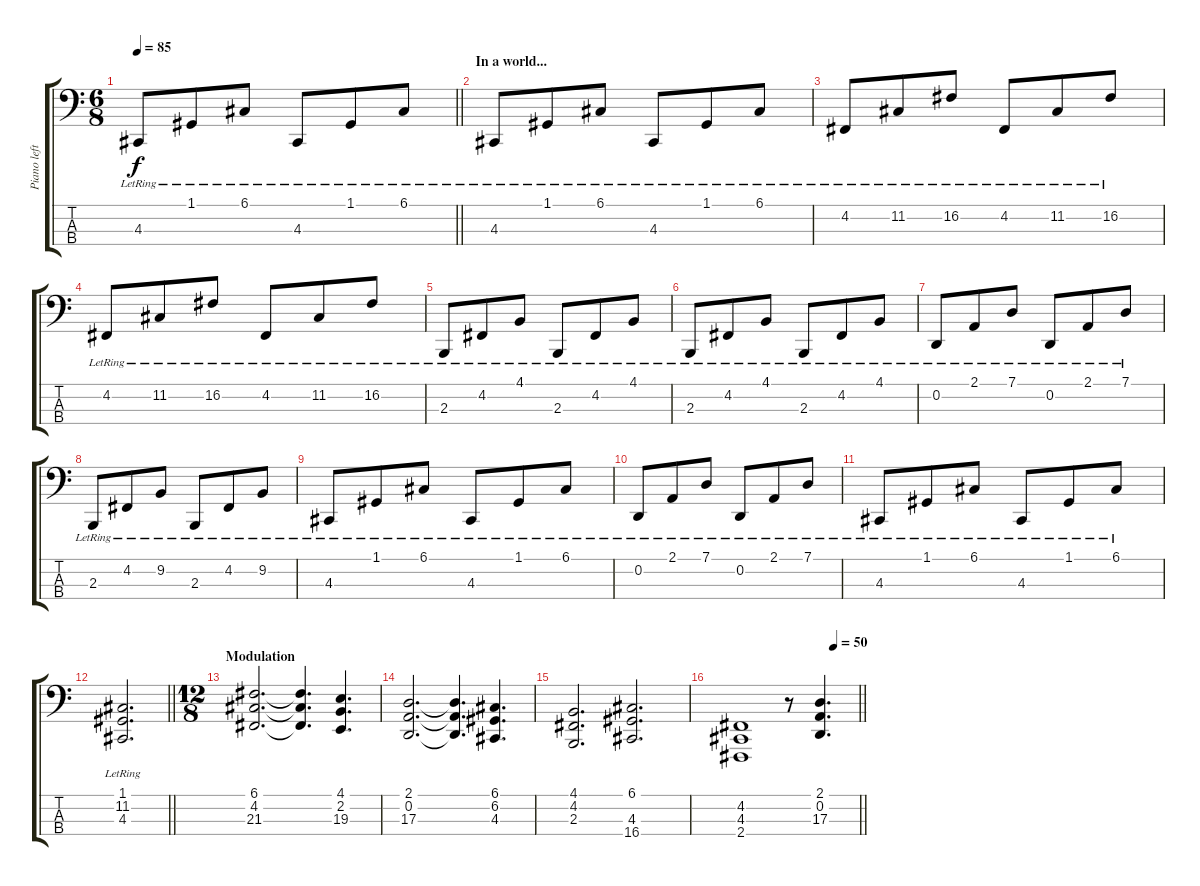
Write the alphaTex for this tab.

\track ("Piano left" "Piano left") {instrument acousticgrandpiano}
\staff {score tabs}
\tuning (G2 D2 A1 E1) {hide}
\ts (6 8)
\tempo 85
\clef f4
\barLineRight lightlight
\ks c
4.3{lr}.8{dy f} 1.1{lr}.8 6.1{lr}.8 4.3{lr}.8 1.1{lr}.8 6.1{lr}.8 |
\section ("" "In a world...")
4.3{lr}.8 1.1{lr}.8 6.1{lr}.8 4.3{lr}.8 1.1{lr}.8 6.1{lr}.8 |
4.2{lr}.8 11.2{lr}.8 16.2{lr}.8 4.2{lr}.8 11.2{lr}.8 16.2{lr}.8 |
4.2{lr}.8 11.2{lr}.8 16.2{lr}.8 4.2{lr}.8 11.2{lr}.8 16.2{lr}.8 |
2.3{lr}.8 4.2{lr}.8 4.1{lr}.8 2.3{lr}.8 4.2{lr}.8 4.1{lr}.8 |
2.3{lr}.8 4.2{lr}.8 4.1{lr}.8 2.3{lr}.8 4.2{lr}.8 4.1{lr}.8 |
0.2{lr}.8 2.1{lr}.8 7.1{lr}.8 0.2{lr}.8 2.1{lr}.8 7.1{lr}.8 |
2.3{lr}.8 4.2{lr}.8 9.2{lr}.8 2.3{lr}.8 4.2{lr}.8 9.2{lr}.8 |
4.3{lr}.8 1.1{lr}.8 6.1{lr}.8 4.3{lr}.8 1.1{lr}.8 6.1{lr}.8 |
0.2{lr}.8 2.1{lr}.8 7.1{lr}.8 0.2{lr}.8 2.1{lr}.8 7.1{lr}.8 |
4.3{lr}.8 1.1{lr}.8 6.1{lr}.8 4.3{lr}.8 1.1{lr}.8 6.1{lr}.8 |
\barLineRight lightlight
(1.1 11.2 4.3{lr}).2{d} |
\ts (12 8)
\section ("" "Modulation")
(6.1 4.2 21.3).2{d} (6.1{t} 4.2{t} 21.3{t}).4{d} (4.1 2.2 19.3).4{d} |
(2.1 0.2 17.3).2{d} (2.1{t} 0.2{t} 17.3{t}).4{d} (6.1 6.2 4.3).4{d} |
(4.1 4.2 2.3).2{d} (6.1 4.3 16.4).2{d} |
\tempo (50 0.7916666666666666)
\barLineRight lightlight
(4.2 4.3 2.4).1 r.8 (2.1 0.2 17.3).4{d}
